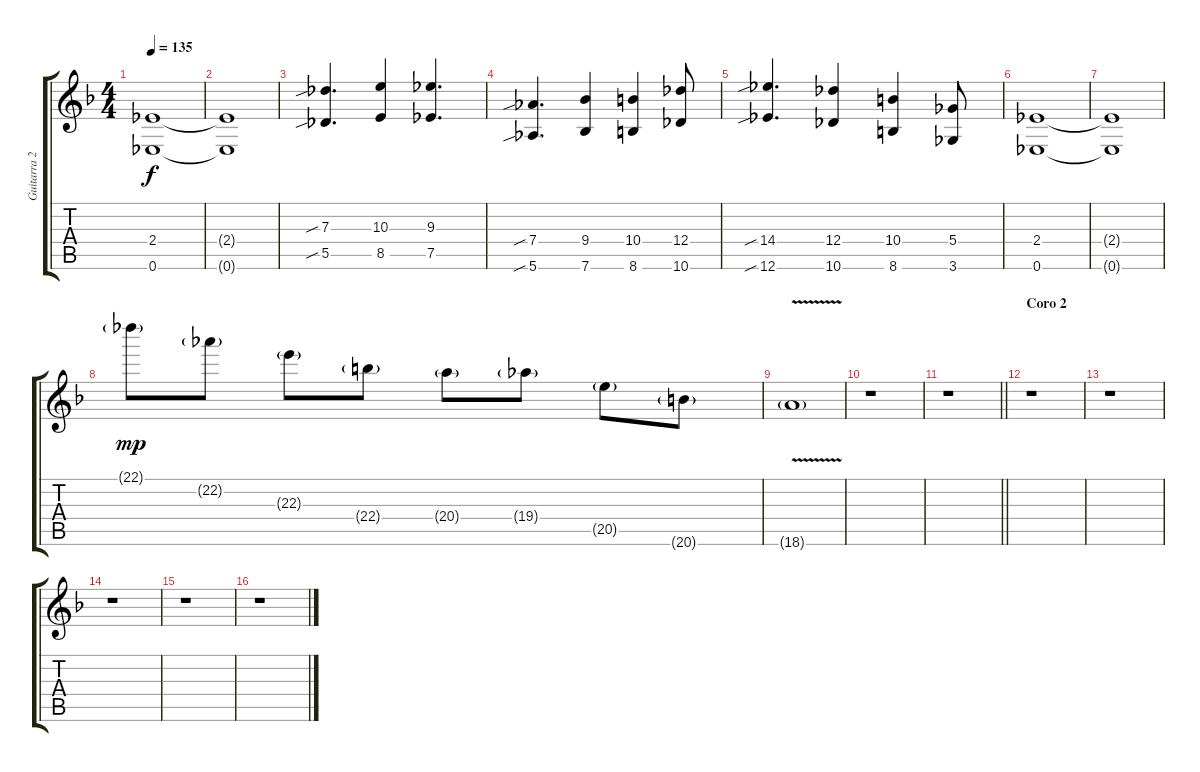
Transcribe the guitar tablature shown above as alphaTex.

\track ("Guitarra 2" "Guitarra 2") {instrument electricguitarjazz}
\staff {score tabs}
\tuning (Eb4 Bb3 Gb3 Db3 Ab2 Eb2) {hide}
\ts (4 4)
\tempo 135
\clef g2
\ks dminor
(2.4 0.6).1{dy f} |
(2.4{t} 0.6{t}).1 |
(7.3{sib} 5.5{sib}).4{d} (10.3 8.5).4 (9.3 7.5).4{d} |
(7.4{sib} 5.6{sib}).4{d} (9.4 7.6).4 (10.4 8.6).4 (12.4 10.6).8 |
(14.4{sib} 12.6{sib}).4{d} (12.4 10.6).4 (10.4 8.6).4 (5.4 3.6).8 |
(2.4 0.6).1 |
(2.4{t} 0.6{t}).1 |
22.1{g}.8{dy mp} 22.2{g}.8 22.3{g}.8 22.4{g}.8 20.4{g}.8 19.4{g}.8 20.5{g}.8 20.6{g}.8 |
18.6{v g}.1 |
r.1 |
\barLineRight lightlight
r.1 |
\section ("" "Coro 2")
r.1 |
r.1 |
r.1 |
r.1 |
r.1
